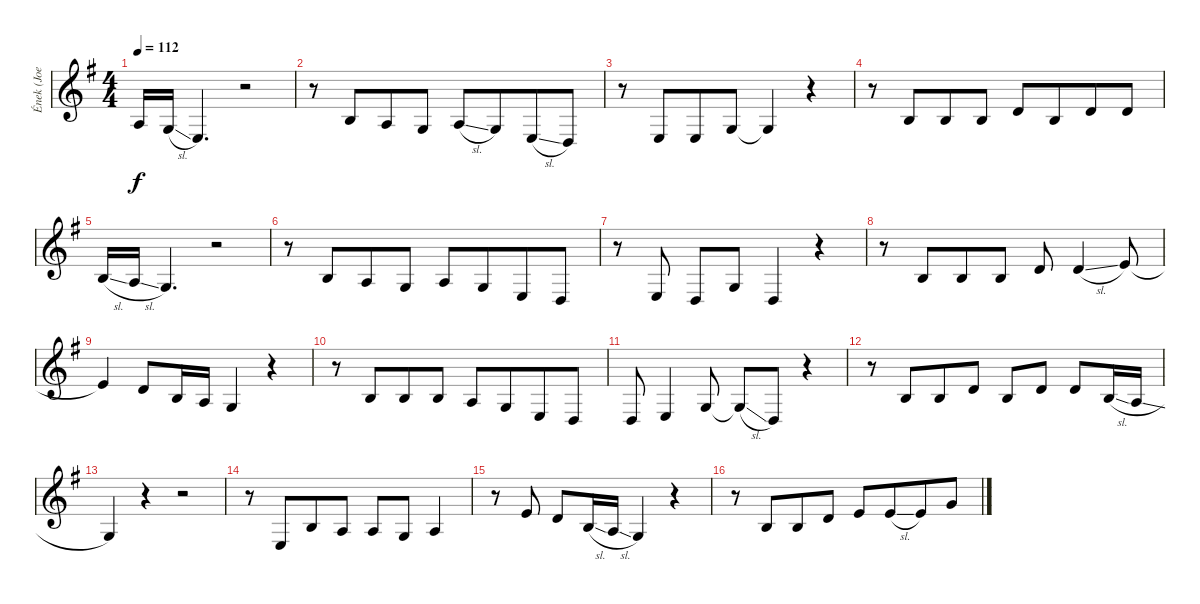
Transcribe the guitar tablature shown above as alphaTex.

\track ("Ének (Joe Lynn Turner)" "Ének (Joe ") {instrument lead2sawtooth}
\staff {score}
\tuning (E4 B3 G3 D3 A2 E2) {hide}
\ts (4 4)
\tempo 112
\clef g2
\ks g
7.4{t}.16{dy f} 5.4{sl}.16 2.4.4{d} r.2 |
r.8 0.2.8{beam merge} 2.3.8 0.3.8 2.3{sl}.8 0.3.8{beam merge} 2.4{sl}.8 0.4.8 |
r.8 2.4.8{beam merge} 2.4.8 0.3.8 0.3{t}.4 r.4 |
r.8 0.2.8{beam merge} 0.2.8 0.2.8 3.2.8 0.2.8{beam merge} 3.2.8 3.2.8 |
4.3{sl}.16 2.3{sl}.16 0.3.4{d} r.2 |
r.8 0.2.8{beam merge} 2.3.8 0.3.8 2.3.8 0.3.8{beam merge} 2.4.8 0.4.8 |
r.8 2.4.8 0.4.8 5.4.8 0.4.4 r.4 |
r.8 0.2.8{beam merge} 0.2.8 0.2.8 3.2.8 3.2{sl}.4 5.2.8 |
5.2{t}.4 3.2.8 4.3.16 2.3.16 0.3.4 r.4 |
r.8 0.2.8{beam merge} 0.2.8 0.2.8 2.3.8 0.3.8{beam merge} 2.4.8 0.4.8 |
0.4.8 2.4.4 5.4.8 5.4{sl t}.8 0.4.8 r.4 |
r.8 0.2.8{beam merge} 0.2.8 3.2.8 0.2.8 3.2.8 3.2.8 4.3{sl}.16 2.3{sl}.16 |
0.3.4 r.4 r.2 |
r.8 2.4.8{beam merge} 0.2.8 2.3.8 2.3.8 0.3.8 2.3.4 |
r.8 0.1.8 3.2.8 4.3{sl}.16 2.3{sl}.16 0.3.4 r.4 |
r.8 0.2.8{beam merge} 0.2.8 3.2.8 0.1.8 0.1{sl}.8{beam merge} 0.1.8 3.1.8
